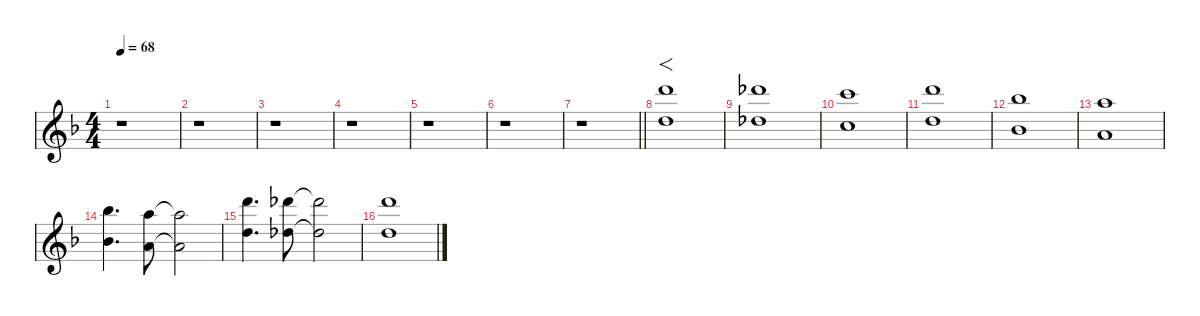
\defaultSystemsLayout 4
\hideDynamics
\bracketExtendMode nobrackets
\singleTrackTrackNamePolicy hidden
\multiTrackTrackNamePolicy hidden
\firstSystemTrackNameMode fullname
\firstSystemTrackNameOrientation horizontal
\otherSystemsTrackNameOrientation horizontal
\track ("Per Wiberg" "vln.") {defaultSystemsLayout 4 instrument stringensemble1}
\staff {score}
\tuning (E4 B3 G3 D3 A2 E2)
\ts (4 4)
\tempo 68
\clef g2
\ks dminor
r.1{dy f beam Down} |
r.1{beam Down} |
r.1{beam Down} |
r.1{beam Down} |
r.1{beam Down} |
r.1{beam Down} |
\barLineRight lightlight
r.1{beam Down} |
(22.1{acc forcenatural} 19.3{acc forcenatural}).1{f beam Down} |
(21.1{acc b} 18.3{acc b}).1{beam Down} |
(20.1{acc forcenatural} 17.3{acc forcenatural}).1{beam Down} |
(22.1{acc forcenatural} 19.3{acc forcenatural}).1{beam Down} |
(18.1{acc b} 15.3{acc b}).1{beam Down} |
(17.1{acc forcenatural} 14.3{acc forcenatural}).1{beam Down} |
(18.1{acc b} 15.3{acc b}).4{d beam Down} (17.1{acc forcenatural} 14.3{acc forcenatural}).8{beam Down} (17.1{t acc forcenatural} 14.3{t acc forcenatural}).2{beam Down} |
(22.1{acc forcenatural} 19.3{acc forcenatural}).4{d beam Down} (21.1{acc b} 18.3{acc b}).8{beam Down} (21.1{t acc b} 18.3{t acc b}).2{beam Down} |
(22.1{acc forcenatural} 19.3{acc forcenatural}).1{beam Down}
